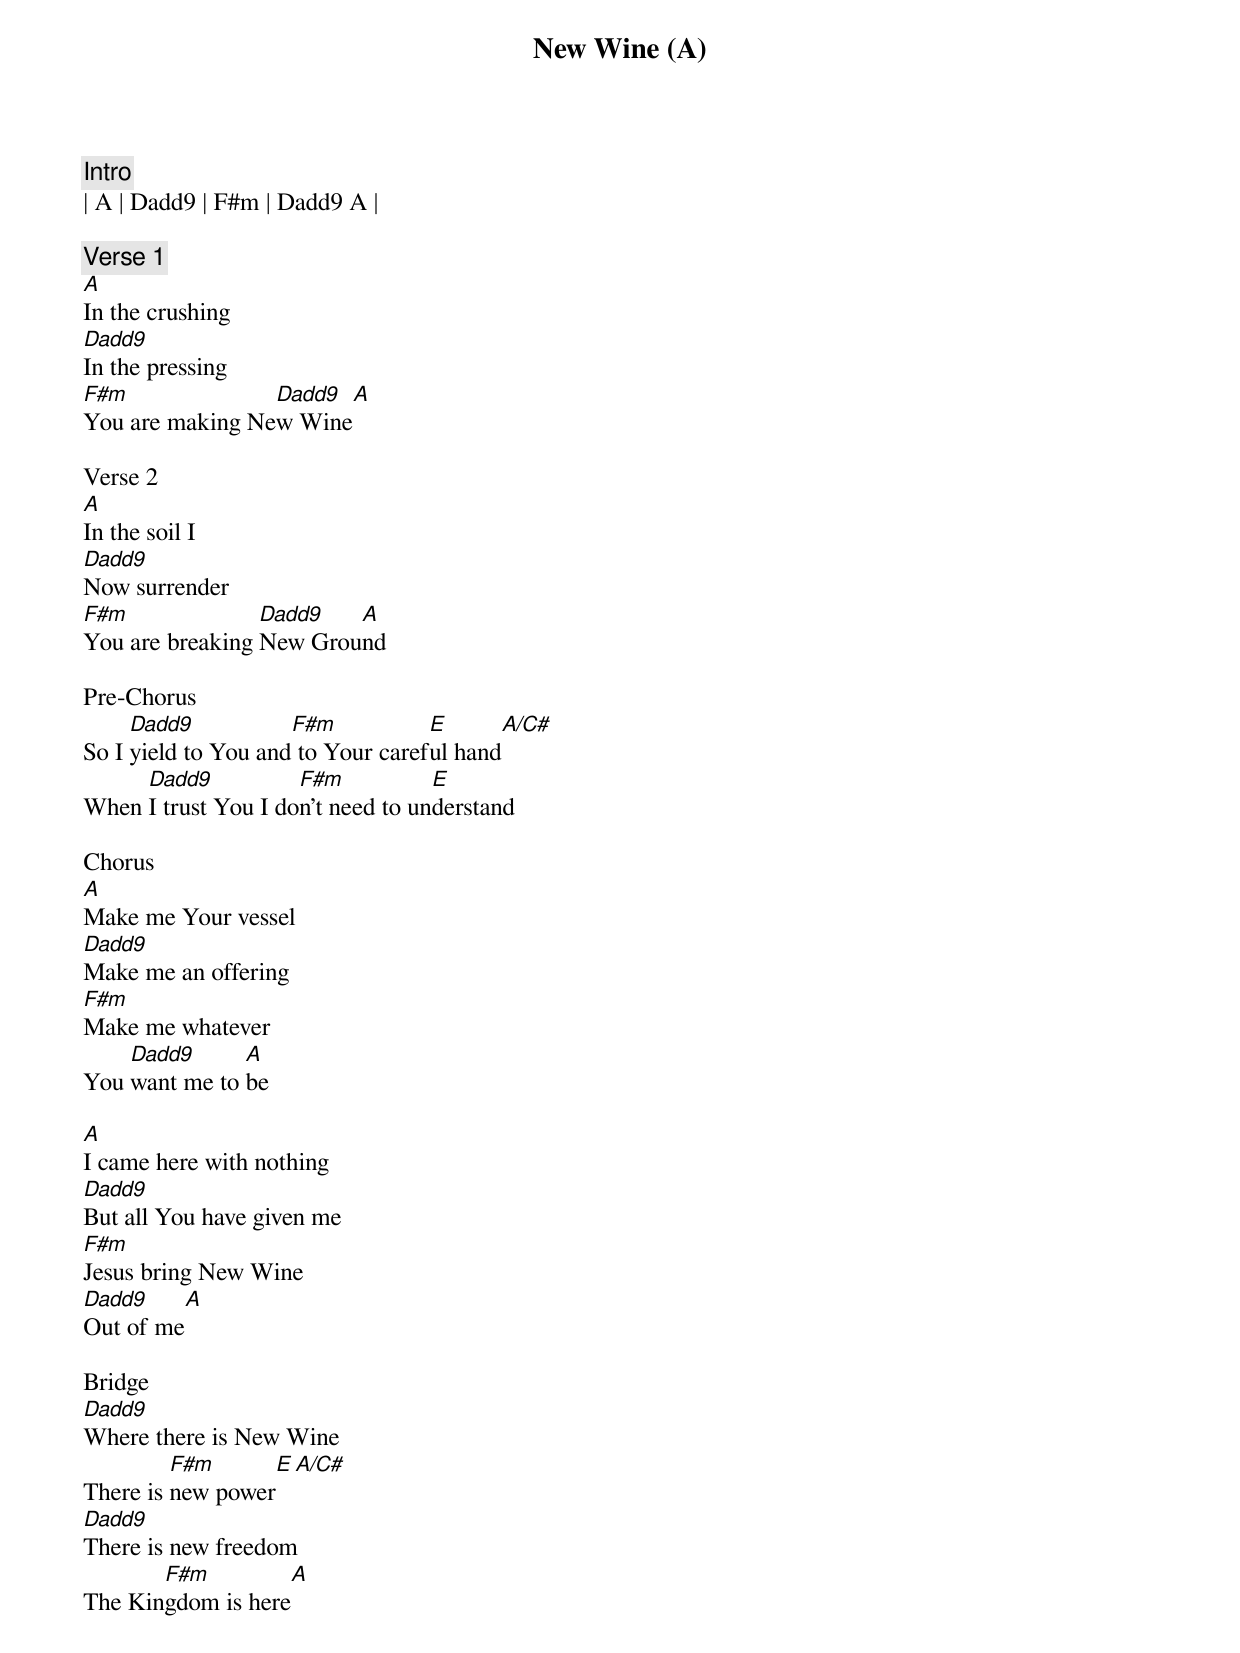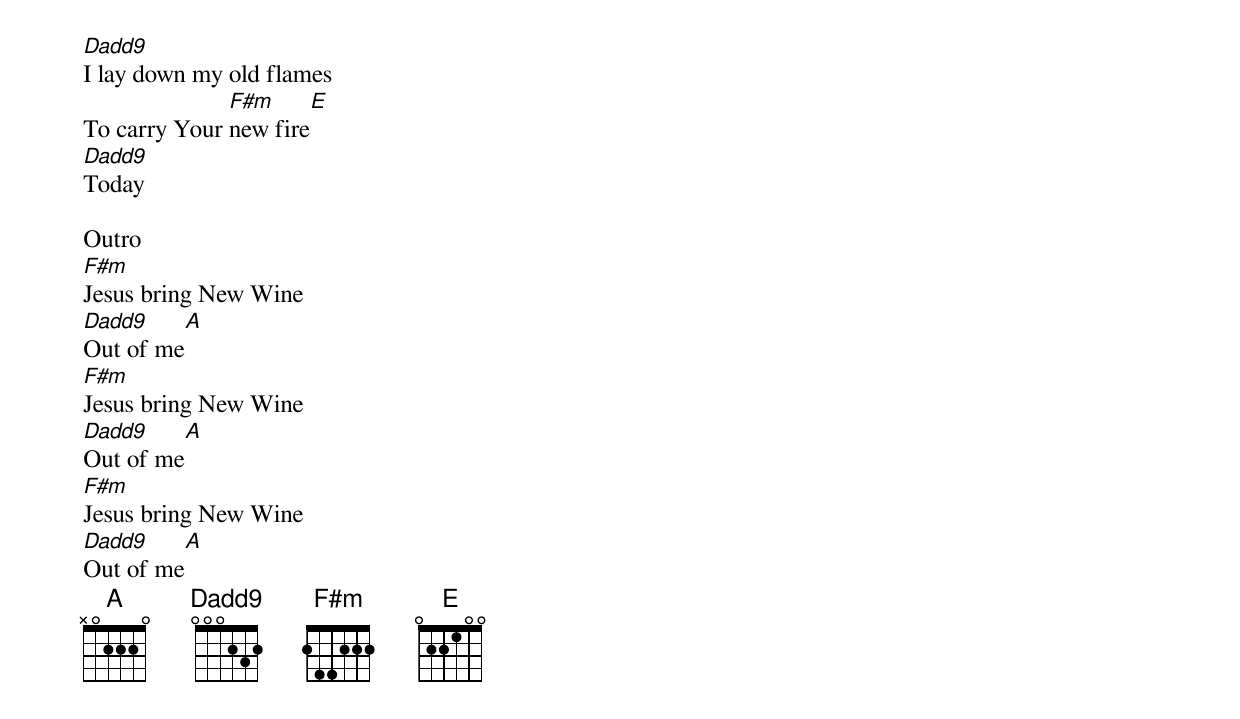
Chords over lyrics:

New Wine (A)

Intro
| A | Dadd9 | F#m | Dadd9 A |

Verse 1
A
In the crushing
Dadd9
In the pressing
F#m              Dadd9    A
You are making New Wine

Verse 2
A
In the soil I
Dadd9
Now surrender
F#m              Dadd9   A
You are breaking New Ground

Pre-Chorus
     Dadd9           F#m           E       A/C#
So I yield to You and to Your careful hand
     Dadd9           F#m           E
When I trust You I don't need to understand

Chorus
A
Make me Your vessel
Dadd9
Make me an offering
F#m
Make me whatever
    Dadd9      A
You want me to be

A
I came here with nothing
Dadd9
But all You have given me
F#m
Jesus bring New Wine
Dadd9     A
Out of me

Bridge
Dadd9
Where there is New Wine
         F#m      E    A/C#
There is new power
Dadd9
There is new freedom
       F#m         A
The Kingdom is here

Dadd9
I lay down my old flames
              F#m     E
To carry Your new fire
Dadd9
Today

Outro
F#m
Jesus bring New Wine
Dadd9     A
Out of me
F#m
Jesus bring New Wine
Dadd9     A
Out of me
F#m
Jesus bring New Wine
Dadd9     A
Out of me
